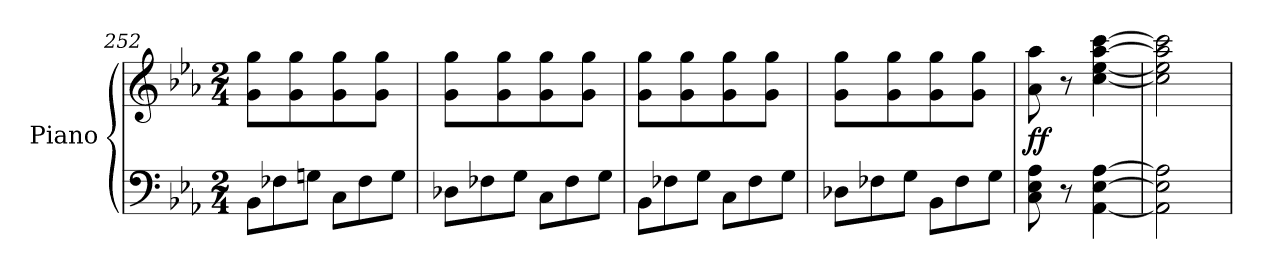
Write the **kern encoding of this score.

**kern	**kern	**dynam
*part1	*part1	*part1
*staff2	*staff1	*staff1/2
*I"Piano	*	*
*I'Pno	*	*
*clefF4	*clefG2	*
*k[b-e-a-]	*k[b-e-a-]	*
*E-:	*E-:	*
*M2/4	*M2/4	*
*Xtuplet	*	*
=252	=252	=252
12BB-\L	8g\ 8gg\L	.
12F-X\	.	.
.	8g\ 8gg\	.
12Gn\J	.	.
12C\L	8g\ 8gg\	.
12F-\	.	.
.	8g\ 8gg\J	.
12G\J	.	.
=253	=253	=253
12D-X\L	8g\ 8gg\L	.
12F-X\	.	.
.	8g\ 8gg\	.
12G\J	.	.
12C\L	8g\ 8gg\	.
12F-\	.	.
.	8g\ 8gg\J	.
12G\J	.	.
!!LO:PB:g=z
=254	=254	=254
12BB-\L	8g\ 8gg\L	.
12F-X\	.	.
.	8g\ 8gg\	.
12G\J	.	.
12C\L	8g\ 8gg\	.
12F-\	.	.
.	8g\ 8gg\J	.
12G\J	.	.
!!LO:PB:g=z
=255	=255	=255
12D-X\L	8g\ 8gg\L	.
12F-X\	.	.
.	8g\ 8gg\	.
12G\J	.	.
12BB-\L	8g\ 8gg\	.
12F-\	.	.
.	8g\ 8gg\J	.
12G\J	.	.
=256	=256	=256
!	!	!LO:DY:b
8C\ 8E-\ 8A-\	8a-\ 8aa-\	ff
8r	8r	.
[4AA-\ [4E-\ [4A-\	[4cc\ [4ee-\ [4aa-\ [4ccc\	.
=257	=257	=257
2AA-\] 2E-\] 2A-\]	2cc\] 2ee-\] 2aa-\] 2ccc\]	.
=	=	=
*-	*-	*-
